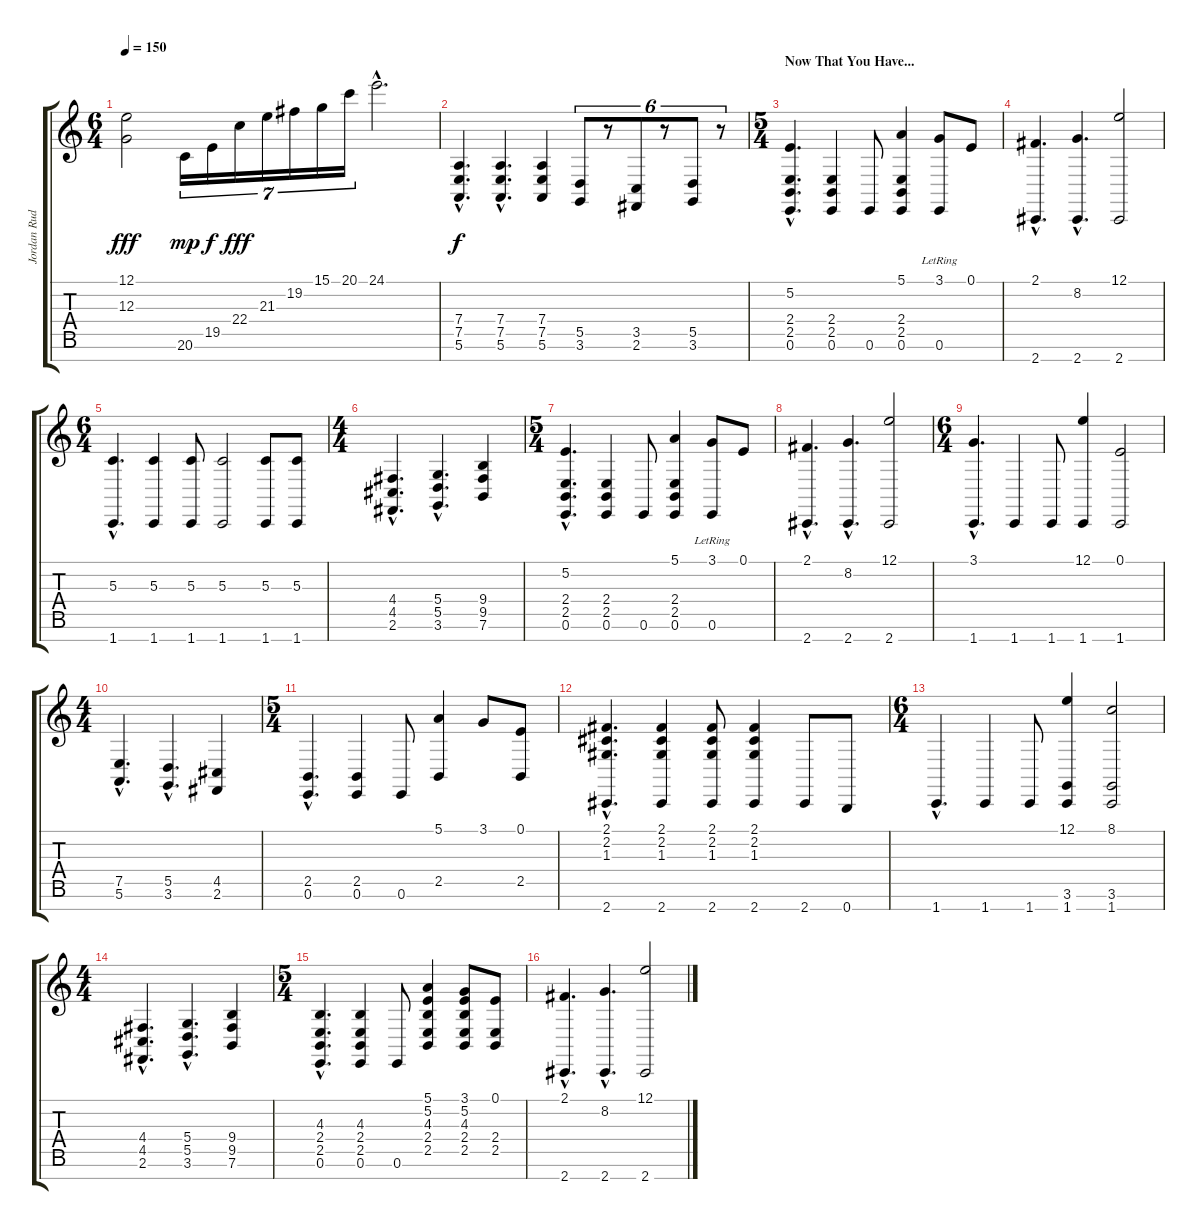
\track ("Jordan Rudess" "Jordan Rud") {instrument lead1square}
\staff {score tabs}
\tuning (E4 B3 G3 D3 A2 E2 B1) {hide}
\ts (6 4)
\tempo 150
\clef g2
\ks c
(12.1 12.3).2{dy fff} 20.6.16{tu (7 4) dy mp} 19.5.16{tu (7 4) dy f} 22.4.16{tu (7 4) dy fff} 21.3.16{tu (7 4)} 19.2.16{tu (7 4)} 15.1.16{tu (7 4)} 20.1.16{tu (7 4)} 24.1{hac}.2{d} |
(7.4{hac} 7.5{hac} 5.6{hac}).4{d dy f} (7.4{hac} 7.5{hac} 5.6{hac}).4{d} (7.4 7.5 5.6).4 (5.5 3.6).8{tu (6 4)} r.8{tu (6 4)} (3.5 2.6).8{tu (6 4)} r.8{tu (6 4)} (5.5 3.6).8{tu (6 4)} r.8{tu (6 4)} |
\ts (5 4)
\section ("" "Now That You Have...")
(5.2{hac} 2.4{hac} 2.5{hac} 0.6{hac}).4{d} (2.4 2.5 0.6).4 0.6.8 (5.1 2.4 2.5 0.6).4 (3.1 0.6{lr}).8 0.1.8 |
(2.1{hac} 2.7{hac}).4{d} (8.2{hac} 2.7{hac}).4{d} (12.1 2.7).2 |
\ts (6 4)
(5.3{hac} 1.7{hac}).4{d} (5.3 1.7).4 (5.3 1.7).8 (5.3 1.7).2 (5.3 1.7).8 (5.3 1.7).8 |
\ts (4 4)
(4.4{hac} 4.5{hac} 2.6{hac}).4{d} (5.4{hac} 5.5{hac} 3.6{hac}).4{d} (9.4 9.5 7.6).4 |
\ts (5 4)
(5.2{hac} 2.4{hac} 2.5{hac} 0.6{hac}).4{d} (2.4 2.5 0.6).4 0.6.8 (5.1 2.4 2.5 0.6).4 (3.1 0.6{lr}).8 0.1.8 |
(2.1{hac} 2.7{hac}).4{d} (8.2{hac} 2.7{hac}).4{d} (12.1 2.7).2 |
\ts (6 4)
(3.1{hac} 1.7{hac}).4{d} 1.7.4 1.7.8 (12.1 1.7).4 (0.1 1.7).2 |
\ts (4 4)
(7.5{hac} 5.6{hac}).4{d} (5.5{hac} 3.6{hac}).4{d} (4.5 2.6).4 |
\ts (5 4)
(2.5{hac} 0.6{hac}).4{d} (2.5 0.6).4 0.6.8 (5.1 2.5).4 3.1.8 (0.1 2.5).8 |
(2.1{hac} 2.2{hac} 1.3{hac} 2.7{hac}).4{d} (2.1 2.2 1.3 2.7).4 (2.1 2.2 1.3 2.7).8 (2.1 2.2 1.3 2.7).4 2.7.8 0.7.8 |
\ts (6 4)
1.7{hac}.4{d} 1.7.4 1.7.8 (12.1 3.6 1.7).4 (8.1 3.6 1.7).2 |
\ts (4 4)
(4.4{hac} 4.5{hac} 2.6{hac}).4{d} (5.4{hac} 5.5{hac} 3.6{hac}).4{d} (9.4 9.5 7.6).4 |
\ts (5 4)
(4.3{hac} 2.4{hac} 2.5{hac} 0.6{hac}).4{d} (4.3 2.4 2.5 0.6).4 0.6.8 (5.1 5.2 4.3 2.4 2.5).4 (3.1 5.2 4.3 2.4 2.5).8 (0.1 2.4 2.5).8 |
(2.1{hac} 2.7{hac}).4{d} (8.2{hac} 2.7{hac}).4{d} (12.1 2.7).2
